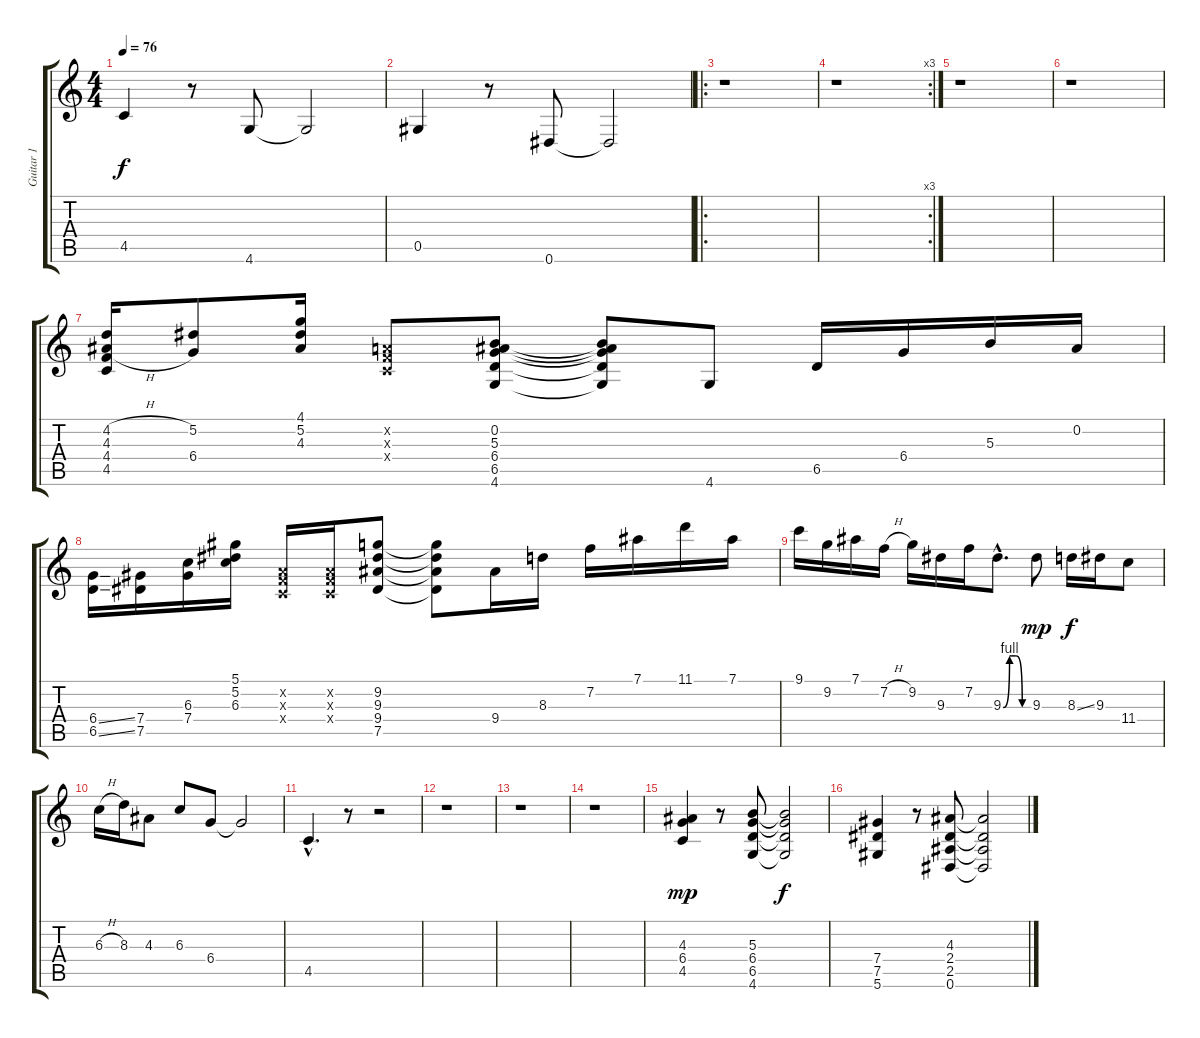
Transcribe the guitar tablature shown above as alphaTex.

\track ("Guitar 1" "Guitar 1") {instrument electricguitarjazz}
\staff {score tabs}
\tuning (Eb4 Bb3 Gb3 Db3 Ab2 Eb2) {hide}
\ts (4 4)
\tempo 76
\clef g2
\ks c
4.5.4{dy f} r.8 4.6.8 4.6{t}.2 |
0.5.4 r.8 0.6.8 0.6{t}.2 |
\ro
r.1 |
\rc 3
r.1 |
r.1 |
r.1 |
(4.2{h} 4.3 4.4{h} 4.5).16 (5.2 6.4).8 (4.1 5.2 4.3).16 (-1.2{x} -1.3{x} -1.4{x}).8 (0.2 5.3 6.4 6.5 4.6).8 (0.2{t} 5.3{t} 6.4{t} 6.5{t} 4.6{t}).8 4.6.8 6.5.16 6.4.16 5.3.16 0.2.16 |
(6.4{ss} 6.5{ss}).16 (7.4 7.5).16 (6.3 7.4).16 (5.1 5.2 6.3).16 (-1.2{x} -1.3{x} -1.4{x}).16 (-1.2{x} -1.3{x} -1.4{x}).16 (9.2 9.3 9.4 7.5).8 (9.2{t} 9.3{t} 9.4{t} 7.5{t}).8 9.4.16 8.3.16 7.2.16 7.1.16 11.1.16 7.1.16 |
9.1.16 9.2.16 7.1.16 7.2{h}.16 9.2.16 9.3.16 7.2.16 9.3{be (custom 0 0 15 4 30 4 45 0 60 0) hac}.8{d} 9.3.8{dy mp} 8.3{ss}.16{dy f} 9.3.16 11.4.8 |
6.3{h}.16 8.3.16 4.3.8 6.3.8 6.4.8 6.4{t}.2 |
4.5{hac}.4{d} r.8 r.2 |
r.1 |
r.1 |
r.1 |
(4.3 6.4 4.5).4{dy mp} r.8 (5.3 6.4 6.5 4.6).8 (5.3{t} 6.4{t} 6.5{t} 4.6{t}).2{dy f} |
(7.4 7.5 5.6).4 r.8 (4.3 2.4 2.5 0.6).8 (4.3{t} 2.4{t} 2.5{t} 0.6{t}).2
